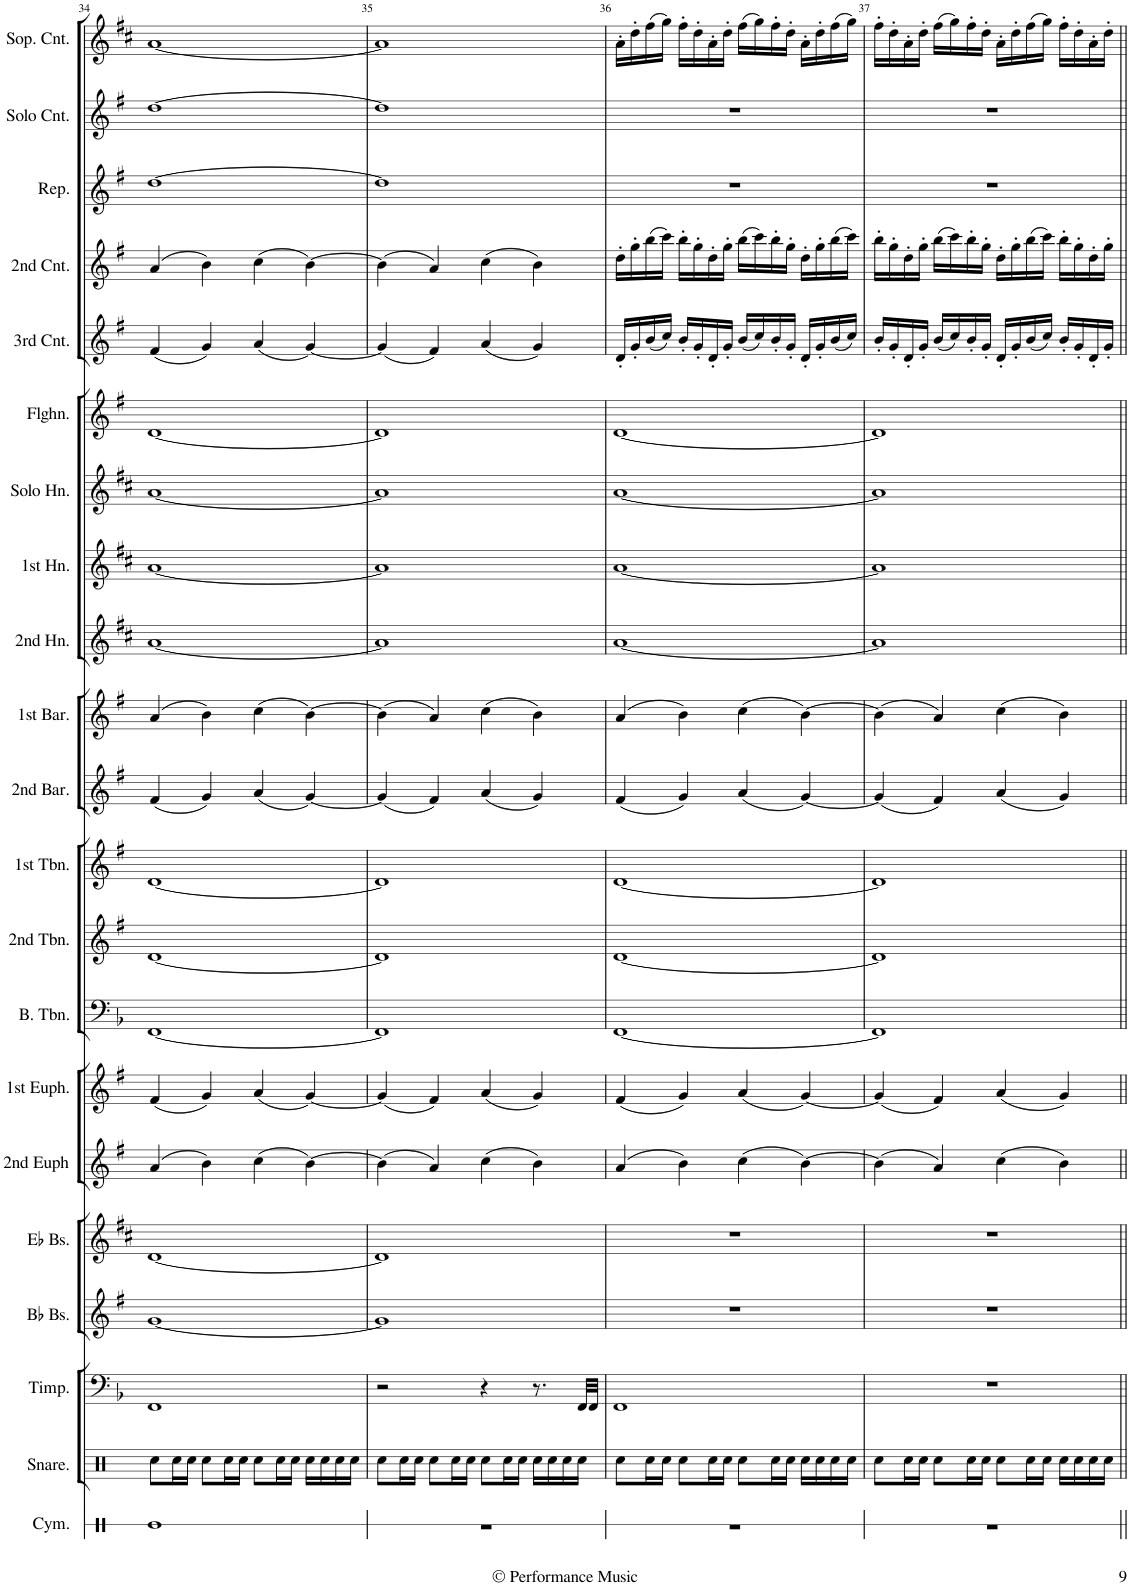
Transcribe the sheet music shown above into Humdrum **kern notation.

**kern	**kern	**kern	**kern	**kern	**kern	**kern	**kern	**kern	**kern	**kern	**kern	**kern	**kern	**kern	**kern	**kern	**kern	**kern	**kern	**kern
*part21	*part20	*part19	*part18	*part17	*part16	*part15	*part14	*part13	*part12	*part11	*part10	*part9	*part8	*part7	*part6	*part5	*part4	*part3	*part2	*part1
*staff21	*staff20	*staff19	*staff18	*staff17	*staff16	*staff15	*staff14	*staff13	*staff12	*staff11	*staff10	*staff9	*staff8	*staff7	*staff6	*staff5	*staff4	*staff3	*staff2	*staff1
*I"Cymbal	*I"Snare Drum	*I"Timpani	*I"Bb Bass	*I"Eb Bass	*I"2nd Euphonium	*I"1st Euphonium	*I"Bass Trombone	*I"2nd Trombone	*I"1st Trombone	*I"2nd Baritone	*I"1st Baritone	*I"2nd Horn	*I"1st Horn	*I"Solo Horn	*I"Flugelhorn	*I"3rd Cornet	*I"2nd Cornet	*I"Repiano	*I"Solo Cornet	*I"Soprano Cornet
*I'Cym.	*I'Snare.	*I'Timp.	*I'Bb Bs.	*I'Eb Bs.	*I'2nd Euph	*I'1st Euph.	*I'B. Tbn.	*I'2nd Tbn.	*I'1st Tbn.	*I'2nd Bar.	*I'1st Bar.	*I'2nd Hn.	*I'1st Hn.	*I'Solo Hn.	*I'Flghn.	*I'3rd Cnt.	*I'2nd Cnt.	*I'Rep.	*I'Solo Cnt.	*I'Sop. Cnt.
!!LO:PB:g=z
*clefX	*clefX	*clefF4	*clefG2	*clefG2	*clefG2	*clefG2	*clefF4	*clefG2	*clefG2	*clefG2	*clefG2	*clefG2	*clefG2	*clefG2	*clefG2	*clefG2	*clefG2	*clefG2	*clefG2	*clefG2
*	*	*	*Trd15c26	*Trd12c21	*Trd8c14	*Trd8c14	*	*Trd8c14	*Trd8c14	*Trd8c14	*Trd8c14	*Trd5c9	*Trd5c9	*Trd5c9	*Trd1c2	*Trd1c2	*Trd1c2	*Trd1c2	*Trd1c2	*Trd-2c-3
*k[]	*k[]	*k[b-]	*k[f#]	*k[f#c#]	*k[f#]	*k[f#]	*k[b-]	*k[f#]	*k[f#]	*k[f#]	*k[f#]	*k[f#c#]	*k[f#c#]	*k[f#c#]	*k[f#]	*k[f#]	*k[f#]	*k[f#]	*k[f#]	*k[f#c#]
*M4/4	*M4/4	*M4/4	*M4/4	*M4/4	*M4/4	*M4/4	*M4/4	*M4/4	*M4/4	*M4/4	*M4/4	*M4/4	*M4/4	*M4/4	*M4/4	*M4/4	*M4/4	*M4/4	*M4/4	*M4/4
=34	=34	=34	=34	=34	=34	=34	=34	=34	=34	=34	=34	=34	=34	=34	=34	=34	=34	=34	=34	=34
1Re	8Rcc\L	1FF	[1g	[1d	(4a/	(4f#/	[1FF	[1d	[1d	(4f#/	(4a/	[1a	[1a	[1a	[1d	(4f#/	(4a/	[1dd	[1dd	[1a
.	16Rcc\L	.	.	.	.	.	.	.	.	.	.	.	.	.	.	.	.	.	.	.
.	16Rcc\JJ	.	.	.	.	.	.	.	.	.	.	.	.	.	.	.	.	.	.	.
.	8Rcc\L	.	.	.	4b\)	4g/)	.	.	.	4g/)	4b\)	.	.	.	.	4g/)	4b\)	.	.	.
.	16Rcc\L	.	.	.	.	.	.	.	.	.	.	.	.	.	.	.	.	.	.	.
.	16Rcc\JJ	.	.	.	.	.	.	.	.	.	.	.	.	.	.	.	.	.	.	.
.	8Rcc\L	.	.	.	(4cc\	(4a/	.	.	.	(4a/	(4cc\	.	.	.	.	(4a/	(4cc\	.	.	.
.	16Rcc\L	.	.	.	.	.	.	.	.	.	.	.	.	.	.	.	.	.	.	.
.	16Rcc\JJ	.	.	.	.	.	.	.	.	.	.	.	.	.	.	.	.	.	.	.
.	16Rcc\LL	.	.	.	[4b\)	[4g/)	.	.	.	[4g/)	[4b\)	.	.	.	.	[4g/)	[4b\)	.	.	.
.	16Rcc\	.	.	.	.	.	.	.	.	.	.	.	.	.	.	.	.	.	.	.
.	16Rcc\	.	.	.	.	.	.	.	.	.	.	.	.	.	.	.	.	.	.	.
.	16Rcc\JJ	.	.	.	.	.	.	.	.	.	.	.	.	.	.	.	.	.	.	.
=35	=35	=35	=35	=35	=35	=35	=35	=35	=35	=35	=35	=35	=35	=35	=35	=35	=35	=35	=35	=35
1r	8Rcc\L	2r	1g]	1d]	(4b\]	(4g/]	1FF]	1d]	1d]	(4g/]	(4b\]	1a]	1a]	1a]	1d]	(4g/]	(4b\]	1dd]	1dd]	1a]
.	16Rcc\L	.	.	.	.	.	.	.	.	.	.	.	.	.	.	.	.	.	.	.
.	16Rcc\JJ	.	.	.	.	.	.	.	.	.	.	.	.	.	.	.	.	.	.	.
.	8Rcc\L	.	.	.	4a/)	4f#/)	.	.	.	4f#/)	4a/)	.	.	.	.	4f#/)	4a/)	.	.	.
.	16Rcc\L	.	.	.	.	.	.	.	.	.	.	.	.	.	.	.	.	.	.	.
.	16Rcc\JJ	.	.	.	.	.	.	.	.	.	.	.	.	.	.	.	.	.	.	.
.	8Rcc\L	4r	.	.	(4cc\	(4a/	.	.	.	(4a/	(4cc\	.	.	.	.	(4a/	(4cc\	.	.	.
.	16Rcc\L	.	.	.	.	.	.	.	.	.	.	.	.	.	.	.	.	.	.	.
.	16Rcc\JJ	.	.	.	.	.	.	.	.	.	.	.	.	.	.	.	.	.	.	.
.	16Rcc\LL	8.r	.	.	4b\)	4g/)	.	.	.	4g/)	4b\)	.	.	.	.	4g/)	4b\)	.	.	.
.	16Rcc\	.	.	.	.	.	.	.	.	.	.	.	.	.	.	.	.	.	.	.
.	16Rcc\	.	.	.	.	.	.	.	.	.	.	.	.	.	.	.	.	.	.	.
.	16Rcc\JJ	32FF/LLL	.	.	.	.	.	.	.	.	.	.	.	.	.	.	.	.	.	.
.	.	32FF/JJJ	.	.	.	.	.	.	.	.	.	.	.	.	.	.	.	.	.	.
=36	=36	=36	=36	=36	=36	=36	=36	=36	=36	=36	=36	=36	=36	=36	=36	=36	=36	=36	=36	=36
1r	8Rcc\L	1FF	1r	1r	(4a/	(4f#/	[1FF	[1d	[1d	(4f#/	(4a/	[1a	[1a	[1a	[1d	16d'/LL	16dd'\LL	1r	1r	16a'\LL
.	.	.	.	.	.	.	.	.	.	.	.	.	.	.	.	16g'/	16gg'\	.	.	16dd'\
.	16Rcc\L	.	.	.	.	.	.	.	.	.	.	.	.	.	.	(16b/	(16bb\	.	.	(16ff#\
.	16Rcc\JJ	.	.	.	.	.	.	.	.	.	.	.	.	.	.	16cc/JJ)	16ccc\JJ)	.	.	16gg\JJ)
.	8Rcc\L	.	.	.	4b\)	4g/)	.	.	.	4g/)	4b\)	.	.	.	.	16b'/LL	16bb'\LL	.	.	16ff#'\LL
.	.	.	.	.	.	.	.	.	.	.	.	.	.	.	.	16g'/	16gg'\	.	.	16dd'\
.	16Rcc\L	.	.	.	.	.	.	.	.	.	.	.	.	.	.	16d'/	16dd'\	.	.	16a'\
.	16Rcc\JJ	.	.	.	.	.	.	.	.	.	.	.	.	.	.	16g'/JJ	16gg'\JJ	.	.	16dd'\JJ
.	8Rcc\L	.	.	.	(4cc\	(4a/	.	.	.	(4a/	(4cc\	.	.	.	.	(16b/LL	(16bb\LL	.	.	(16ff#\LL
.	.	.	.	.	.	.	.	.	.	.	.	.	.	.	.	16cc/)	16ccc\)	.	.	16gg\)
.	16Rcc\L	.	.	.	.	.	.	.	.	.	.	.	.	.	.	16b'/	16bb'\	.	.	16ff#'\
.	16Rcc\JJ	.	.	.	.	.	.	.	.	.	.	.	.	.	.	16g'/JJ	16gg'\JJ	.	.	16dd'\JJ
.	16Rcc\LL	.	.	.	[4b\)	[4g/)	.	.	.	[4g/)	[4b\)	.	.	.	.	16d'/LL	16dd'\LL	.	.	16a'\LL
.	16Rcc\	.	.	.	.	.	.	.	.	.	.	.	.	.	.	16g'/	16gg'\	.	.	16dd'\
.	16Rcc\	.	.	.	.	.	.	.	.	.	.	.	.	.	.	(16b/	(16bb\	.	.	(16ff#\
.	16Rcc\JJ	.	.	.	.	.	.	.	.	.	.	.	.	.	.	16cc/JJ)	16ccc\JJ)	.	.	16gg\JJ)
=37	=37	=37	=37	=37	=37	=37	=37	=37	=37	=37	=37	=37	=37	=37	=37	=37	=37	=37	=37	=37
1r	8Rcc\L	1r	1r	1r	(4b\]	(4g/]	1FF]	1d]	1d]	(4g/]	(4b\]	1a]	1a]	1a]	1d]	16b'/LL	16bb'\LL	1r	1r	16ff#'\LL
.	.	.	.	.	.	.	.	.	.	.	.	.	.	.	.	16g'/	16gg'\	.	.	16dd'\
.	16Rcc\L	.	.	.	.	.	.	.	.	.	.	.	.	.	.	16d'/	16dd'\	.	.	16a'\
.	16Rcc\JJ	.	.	.	.	.	.	.	.	.	.	.	.	.	.	16g'/JJ	16gg'\JJ	.	.	16dd'\JJ
.	8Rcc\L	.	.	.	4a/)	4f#/)	.	.	.	4f#/)	4a/)	.	.	.	.	(16b/LL	(16bb\LL	.	.	(16ff#\LL
.	.	.	.	.	.	.	.	.	.	.	.	.	.	.	.	16cc/)	16ccc\)	.	.	16gg\)
.	16Rcc\L	.	.	.	.	.	.	.	.	.	.	.	.	.	.	16b'/	16bb'\	.	.	16ff#'\
.	16Rcc\JJ	.	.	.	.	.	.	.	.	.	.	.	.	.	.	16g'/JJ	16gg'\JJ	.	.	16dd'\JJ
.	8Rcc\L	.	.	.	(4cc\	(4a/	.	.	.	(4a/	(4cc\	.	.	.	.	16d'/LL	16dd'\LL	.	.	16a'\LL
.	.	.	.	.	.	.	.	.	.	.	.	.	.	.	.	16g'/	16gg'\	.	.	16dd'\
.	16Rcc\L	.	.	.	.	.	.	.	.	.	.	.	.	.	.	(16b/	(16bb\	.	.	(16ff#\
.	16Rcc\JJ	.	.	.	.	.	.	.	.	.	.	.	.	.	.	16cc/JJ)	16ccc\JJ)	.	.	16gg\JJ)
.	16Rcc\LL	.	.	.	4b\)	4g/)	.	.	.	4g/)	4b\)	.	.	.	.	16b'/LL	16bb'\LL	.	.	16ff#'\LL
.	16Rcc\	.	.	.	.	.	.	.	.	.	.	.	.	.	.	16g'/	16gg'\	.	.	16dd'\
.	16Rcc\	.	.	.	.	.	.	.	.	.	.	.	.	.	.	16d'/	16dd'\	.	.	16a'\
.	16Rcc\JJ	.	.	.	.	.	.	.	.	.	.	.	.	.	.	16g'/JJ	16gg'\JJ	.	.	16dd'\JJ
=||	=||	=||	=||	=||	=||	=||	=||	=||	=||	=||	=||	=||	=||	=||	=||	=||	=||	=||	=||	=||
*-	*-	*-	*-	*-	*-	*-	*-	*-	*-	*-	*-	*-	*-	*-	*-	*-	*-	*-	*-	*-
